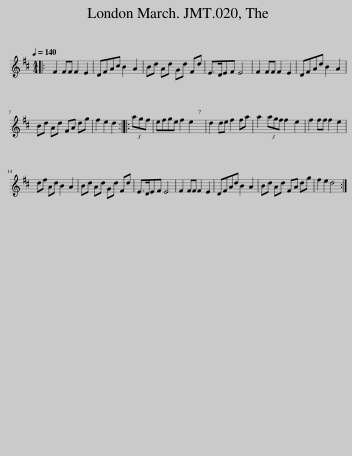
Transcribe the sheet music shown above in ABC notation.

X:1
L:1/8
Q:1/4=140
M:4/4
I:linebreak $
K:D
V:1 treble
V:1
|: F2 FF F2 E2 | DFAc B2 A2 | Bd Ad Gd Fd | E>DEF E4 | F2 FF F2 E2 | %5
 DFAd B2 A2 |$ Bd Ad FA dg | f2 e2 d2 :: (3agf | efge f2 e2 | %10
 d2 de f2 fa | a2 (3agf f2 e2 | f2 ff f2 e2 |$ df Ad B2 A2 | Bd Ad Gd Fd | %15
 E>DEF E4 | F2 FF F2 E2 | DFAd B2 A2 | Bd Ad FA dg | f2 e2 d4 :| %20
